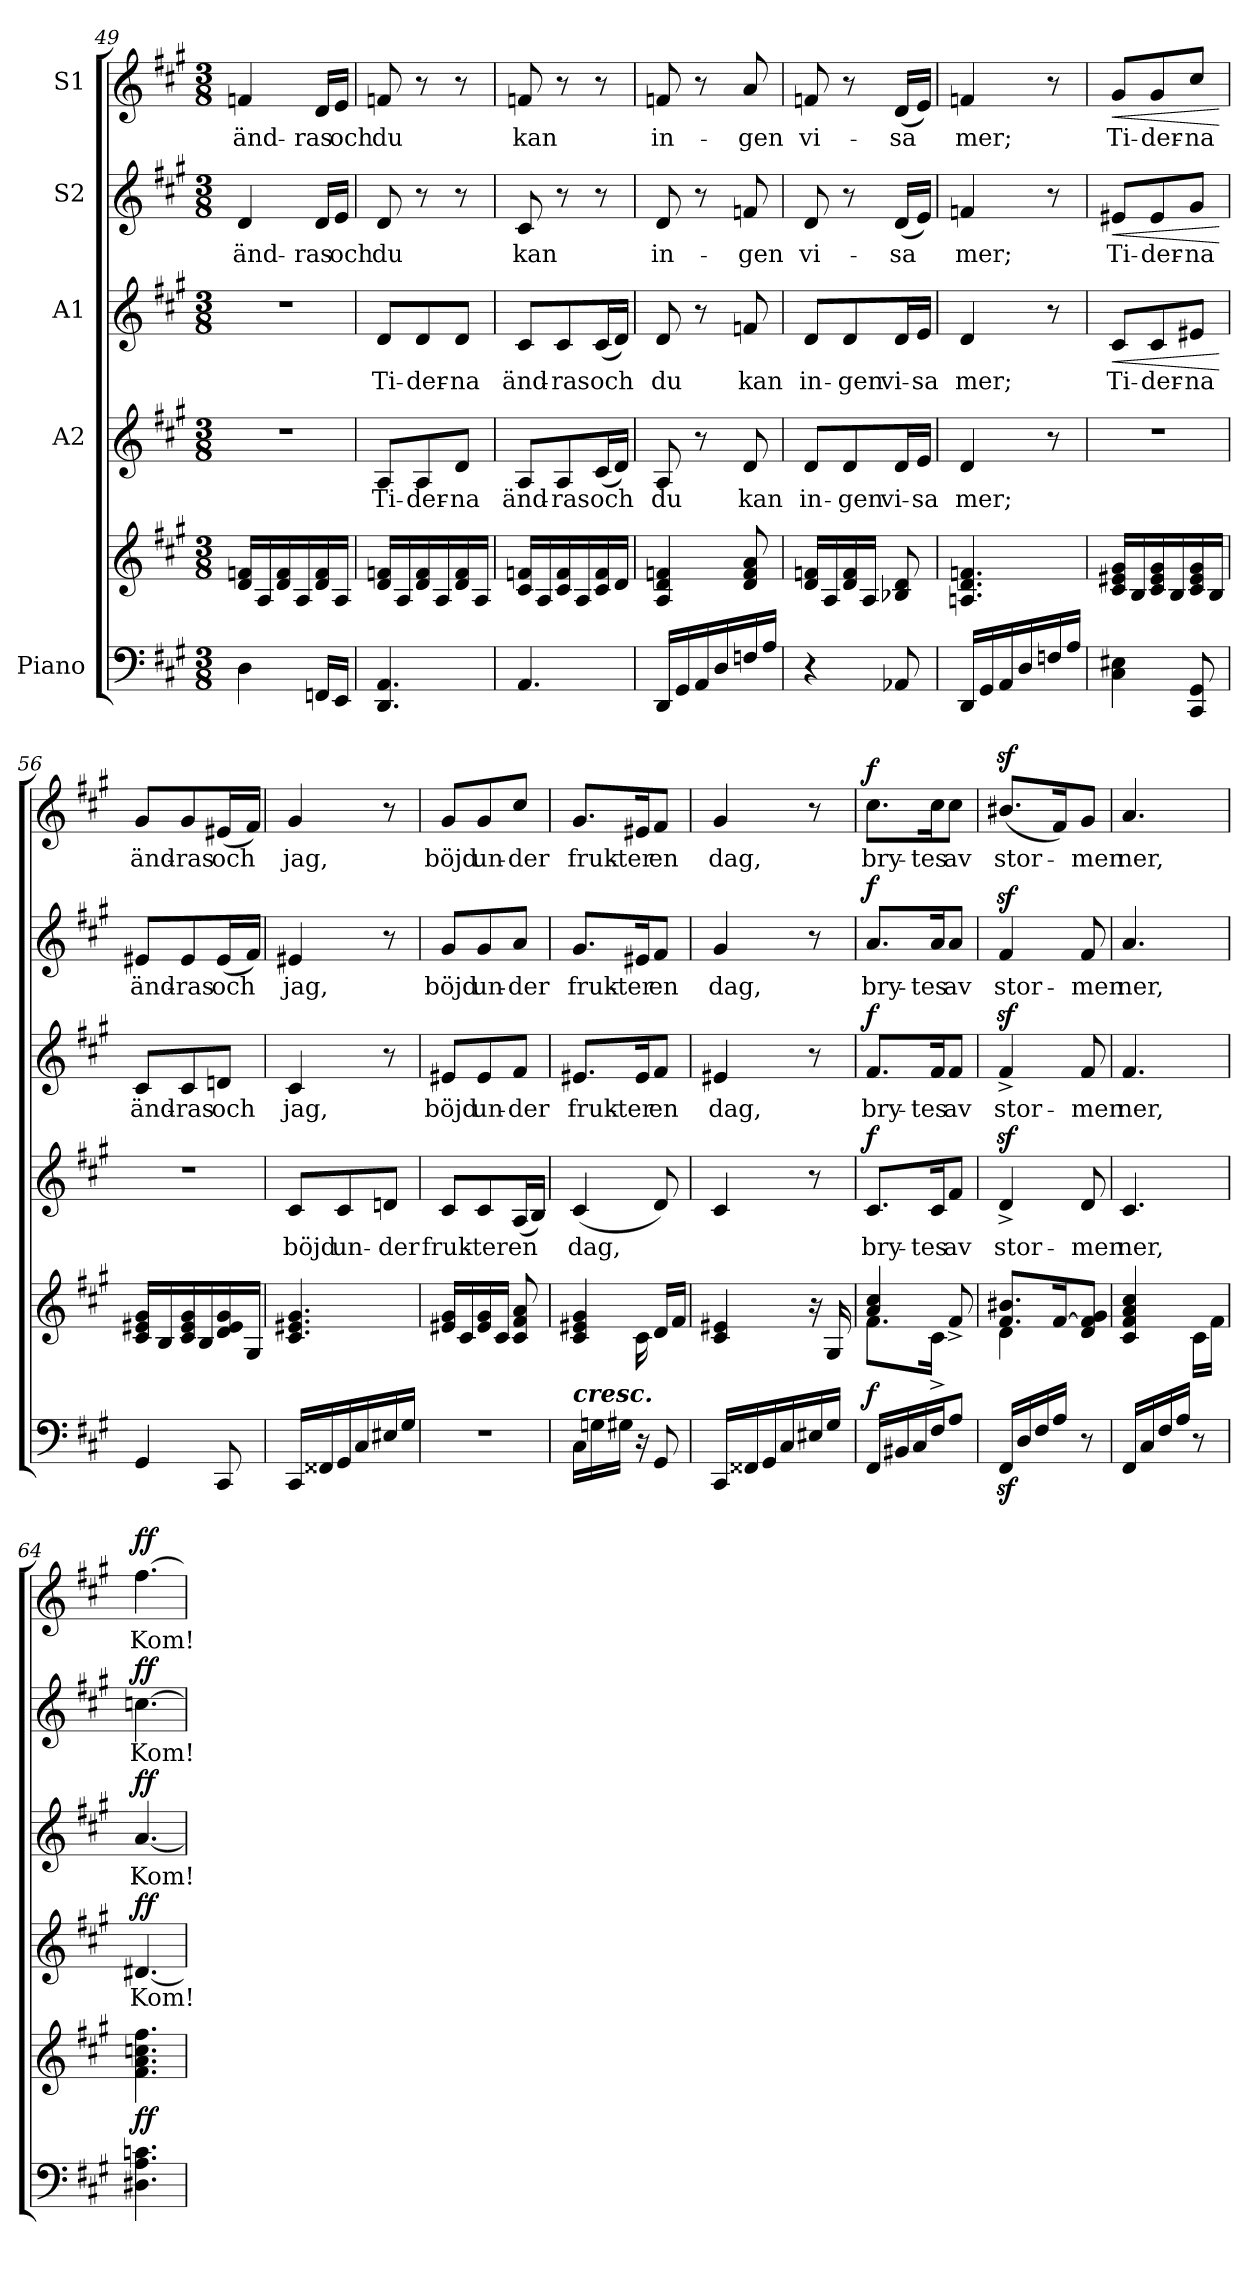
**kern	**kern	**dynam	**kern	**text	**dynam	**kern	**text	**dynam	**kern	**text	**dynam	**kern	**text	**dynam
*part5	*part5	*part5	*part4	*part4	*part4	*part3	*part3	*part3	*part2	*part2	*part2	*part1	*part1	*part1
*staff6	*staff5	*staff5/6	*staff4	*staff4	*staff4	*staff3	*staff3	*staff3	*staff2	*staff2	*staff2	*staff1	*staff1	*staff1
*I"Piano	*	*	*I"A2	*	*	*I"A1	*	*	*I"S2	*	*	*I"S1	*	*
*clefF4	*clefG2	*	*clefG2	*	*	*clefG2	*	*	*clefG2	*	*	*clefG2	*	*
*k[f#c#g#]	*k[f#c#g#]	*	*k[f#c#g#]	*	*	*k[f#c#g#]	*	*	*k[f#c#g#]	*	*	*k[f#c#g#]	*	*
*A:	*A:	*	*A:	*	*	*A:	*	*	*A:	*	*	*A:	*	*
*M3/8	*M3/8	*	*M3/8	*	*	*M3/8	*	*	*M3/8	*	*	*M3/8	*	*
=49	=49	=49	=49	=49	=49	=49	=49	=49	=49	=49	=49	=49	=49	=49
!	!	!	!	!	!	!	!	!	!	!LO:LY:b	!	!	!LO:LY:b	!
4D\	16d/ 16fn/LL	.	4.r	.	.	4.r	.	.	4d/	änd-	.	4fn/	änd-	.
.	16A/	.	.	.	.	.	.	.	.	.	.	.	.	.
.	16d/ 16f/	.	.	.	.	.	.	.	.	.	.	.	.	.
.	16A/	.	.	.	.	.	.	.	.	.	.	.	.	.
!	!	!	!	!	!	!	!	!	!	!LO:LY:b	!	!	!LO:LY:b	!
16FFn/LL	16d/ 16f/	.	.	.	.	.	.	.	16d/LL	-ras	.	16d/LL	-ras	.
!	!	!	!	!	!	!	!	!	!	!LO:LY:b	!	!	!LO:LY:b	!
16EE/JJ	16A/JJ	.	.	.	.	.	.	.	16e/JJ	och	.	16e/JJ	och	.
=50	=50	=50	=50	=50	=50	=50	=50	=50	=50	=50	=50	=50	=50	=50
!	!	!	!	!LO:LY:b	!	!	!LO:LY:b	!	!	!LO:LY:b	!	!	!LO:LY:b	!
4.DD/ 4.AA/	16d/ 16fn/LL	.	8A/L	Ti-	.	8d/L	Ti-	.	8d/	du	.	8fn/	du	.
.	16A/	.	.	.	.	.	.	.	.	.	.	.	.	.
!	!	!	!	!LO:LY:b	!	!	!LO:LY:b	!	!	!	!	!	!	!
.	16d/ 16f/	.	8A/	-der-	.	8d/	-der-	.	8r	.	.	8r	.	.
.	16A/	.	.	.	.	.	.	.	.	.	.	.	.	.
!	!	!	!	!LO:LY:b	!	!	!LO:LY:b	!	!	!	!	!	!	!
.	16d/ 16f/	.	8d/J	-na	.	8d/J	-na	.	8r	.	.	8r	.	.
.	16A/JJ	.	.	.	.	.	.	.	.	.	.	.	.	.
!!LO:LB:g=z
=51	=51	=51	=51	=51	=51	=51	=51	=51	=51	=51	=51	=51	=51	=51
!	!	!	!	!LO:LY:b	!	!	!LO:LY:b	!	!	!LO:LY:b	!	!	!LO:LY:b	!
4.AA/	16c#i/ 16fn/LL	.	8A/L	änd-	.	8c#/L	änd-	.	8c#i/	kan	.	8fn/	kan	.
.	16A/	.	.	.	.	.	.	.	.	.	.	.	.	.
!	!	!	!	!LO:LY:b	!	!	!LO:LY:b	!	!	!	!	!	!	!
.	16c#/ 16f/	.	8A/	-ras	.	8c#/	-ras	.	8r	.	.	8r	.	.
.	16A/	.	.	.	.	.	.	.	.	.	.	.	.	.
!	!	!	!	!LO:LY:b	!	!	!LO:LY:b	!	!	!	!	!	!	!
.	16c#/ 16f/	.	(<16c#/L	och	.	(<16c#/L	och	.	8r	.	.	8r	.	.
.	16d/JJ	.	16d/JJ)	.	.	16d/JJ)	.	.	.	.	.	.	.	.
=52	=52	=52	=52	=52	=52	=52	=52	=52	=52	=52	=52	=52	=52	=52
!	!	!	!	!LO:LY:b	!	!	!LO:LY:b	!	!	!LO:LY:b	!	!	!LO:LY:b	!
16DD/LL	4A/ 4d/ 4fn/	.	8A/	du	.	8d/	du	.	8d/	in-	.	8fn/	in-	.
16GG#i/	.	.	.	.	.	.	.	.	.	.	.	.	.	.
16AA/	.	.	8r	.	.	8r	.	.	8r	.	.	8r	.	.
16D/	.	.	.	.	.	.	.	.	.	.	.	.	.	.
!	!	!	!	!LO:LY:b	!	!	!LO:LY:b	!	!	!LO:LY:b	!	!	!LO:LY:b	!
16Fn/	8d/ 8f/ 8a/	.	8d/	kan	.	8fn/	kan	.	8fn/	-gen	.	8a/	-gen	.
16A/JJ	.	.	.	.	.	.	.	.	.	.	.	.	.	.
=53	=53	=53	=53	=53	=53	=53	=53	=53	=53	=53	=53	=53	=53	=53
!	!	!	!	!LO:LY:b	!	!	!LO:LY:b	!	!	!LO:LY:b	!	!	!LO:LY:b	!
4r	16d/ 16fn/LL	.	8d/L	in-	.	8d/L	in-	.	8d/	vi-	.	8fn/	vi-	.
.	16A/	.	.	.	.	.	.	.	.	.	.	.	.	.
!	!	!	!	!LO:LY:b	!	!	!LO:LY:b	!	!	!	!	!	!	!
.	16d/ 16f/	.	8d/	-gen	.	8d/	-gen	.	8r	.	.	8r	.	.
.	16A/JJ	.	.	.	.	.	.	.	.	.	.	.	.	.
!	!	!	!	!LO:LY:b	!	!	!LO:LY:b	!	!	!LO:LY:b	!	!	!LO:LY:b	!
8AA-X/	8B-X/ 8d/	.	16d/L	vi-	.	16d/L	vi-	.	(<16d/LL	-sa	.	(<16d/LL	-sa	.
!	!	!	!	!LO:LY:b	!	!	!LO:LY:b	!	!	!	!	!	!	!
.	.	.	16e/JJ	-sa	.	16e/JJ	-sa	.	16e/JJ)	.	.	16e/JJ)	.	.
=54	=54	=54	=54	=54	=54	=54	=54	=54	=54	=54	=54	=54	=54	=54
!	!	!	!	!LO:LY:b	!	!	!LO:LY:b	!	!	!LO:LY:b	!	!	!LO:LY:b	!
16DD/LL	4.Ani/ 4.d/ 4.fn/	.	4d/	mer;	.	4d/	mer;	.	4fn/	mer;	.	4fn/	mer;	.
16GG#i/	.	.	.	.	.	.	.	.	.	.	.	.	.	.
16AA/	.	.	.	.	.	.	.	.	.	.	.	.	.	.
16D/	.	.	.	.	.	.	.	.	.	.	.	.	.	.
16Fn/	.	.	8r	.	.	8r	.	.	8r	.	.	8r	.	.
16A/JJ	.	.	.	.	.	.	.	.	.	.	.	.	.	.
=55	=55	=55	=55	=55	=55	=55	=55	=55	=55	=55	=55	=55	=55	=55
!	!	!	!	!	!	!	!LO:LY:b	!LO:HP:b	!	!LO:LY:b	!LO:HP:b	!	!LO:LY:b	!LO:HP:b
4C#i\ 4E#X\	16c#i/ 16e#X/ 16g#i/LL	.	4.r	.	.	8c#i/L	Ti-	<	8e#X/L	Ti-	<	8g#i/L	Ti-	<
.	16B/	.	.	.	.	.	.	.	.	.	.	.	.	.
!	!	!	!	!	!	!	!LO:LY:b	!	!	!LO:LY:b	!	!	!LO:LY:b	!
.	16c#/ 16e#/ 16g#/	.	.	.	.	8c#/	-der-	.	8e#/	-der-	.	8g#/	-der-	.
.	16B/	.	.	.	.	.	.	.	.	.	.	.	.	.
!	!	!	!	!	!	!	!LO:LY:b	!	!	!LO:LY:b	!	!	!LO:LY:b	!
8CC#/ 8GG#/	16c#/ 16e#/ 16g#/	.	.	.	.	8e#X/J	-na	.	8g#i/J	-na	.	8cc#/J	-na	.
.	16B/JJ	.	.	.	.	.	.	.	.	.	.	.	.	.
.	.	.	.	.	.	.	.	[	.	.	[	.	.	[
!!LO:PB:g=z
=56	=56	=56	=56	=56	=56	=56	=56	=56	=56	=56	=56	=56	=56	=56
!	!	!	!	!	!	!	!LO:LY:b	!	!	!LO:LY:b	!	!	!LO:LY:b	!
4GG#/	16c#/ 16e#X/ 16g#/LL	.	4.r	.	.	8c#/L	änd-	.	8e#X/L	änd-	.	8g#/L	änd-	.
.	16B/	.	.	.	.	.	.	.	.	.	.	.	.	.
!	!	!	!	!	!	!	!LO:LY:b	!	!	!LO:LY:b	!	!	!LO:LY:b	!
.	16c#/ 16e#/ 16g#/	.	.	.	.	8c#/	-ras	.	8e#/	-ras	.	8g#/	-ras	.
.	16B/	.	.	.	.	.	.	.	.	.	.	.	.	.
!	!	!	!	!	!	!	!LO:LY:b	!	!	!LO:LY:b	!	!	!LO:LY:b	!
8CC#/	16d/ 16e#/ 16g#/	.	.	.	.	8dni/J	och	.	(<16e#/L	och	.	(<16e#X/L	och	.
.	16G#/JJ	.	.	.	.	.	.	.	16f#/JJ)	.	.	16f#/JJ)	.	.
=57	=57	=57	=57	=57	=57	=57	=57	=57	=57	=57	=57	=57	=57	=57
!	!	!	!	!LO:LY:b	!	!	!LO:LY:b	!	!	!LO:LY:b	!	!	!LO:LY:b	!
16CC#/LL	4.c#/ 4.e#X/ 4.g#/	.	8c#/L	böjd	.	4c#/	jag,	.	4e#X/	jag,	.	4g#/	jag,	.
16FF##X/	.	.	.	.	.	.	.	.	.	.	.	.	.	.
!	!	!	!	!LO:LY:b	!	!	!	!	!	!	!	!	!	!
16GG#/	.	.	8c#/	un-	.	.	.	.	.	.	.	.	.	.
16C#/	.	.	.	.	.	.	.	.	.	.	.	.	.	.
!	!	!	!	!LO:LY:b	!	!	!	!	!	!	!	!	!	!
16E#X/	.	.	8dni/J	-der	.	8r	.	.	8r	.	.	8r	.	.
16G#/JJ	.	.	.	.	.	.	.	.	.	.	.	.	.	.
=58	=58	=58	=58	=58	=58	=58	=58	=58	=58	=58	=58	=58	=58	=58
!	!	!	!	!LO:LY:b	!	!	!LO:LY:b	!	!	!LO:LY:b	!	!	!LO:LY:b	!
4.r	16e#X/ 16g#/LL	.	8c#/L	fruk-	.	8e#X/L	böjd	.	8g#/L	böjd	.	8g#/L	böjd	.
.	16c#/	.	.	.	.	.	.	.	.	.	.	.	.	.
!	!	!	!	!LO:LY:b	!	!	!LO:LY:b	!	!	!LO:LY:b	!	!	!LO:LY:b	!
.	16e#/ 16g#/	.	8c#/	-ter	.	8e#/	un-	.	8g#/	un-	.	8g#/	un-	.
.	16c#/JJ	.	.	.	.	.	.	.	.	.	.	.	.	.
!	!	!	!	!LO:LY:b	!	!	!LO:LY:b	!	!	!LO:LY:b	!	!	!LO:LY:b	!
.	8c#/ 8f#/ 8a/	.	(<16A/L	en	.	8f#/J	-der	.	8a/J	-der	.	8cc#/J	-der	.
.	.	.	16B/JJ)	.	.	.	.	.	.	.	.	.	.	.
=59	=59	=59	=59	=59	=59	=59	=59	=59	=59	=59	=59	=59	=59	=59
*	*^	*	*	*	*	*	*	*	*	*	*	*	*	*
!LO:TX:a:Bi:t=cresc.	!	!	!	!	!	!	!	!	!	!	!	!	!	!	!
!	!	!	!	!	!LO:LY:b	!	!	!LO:LY:b	!	!	!LO:LY:b	!	!	!LO:LY:b	!
16C#\LL	4c#/ 4e#X/ 4g#/	8ryy	.	(<4c#/	dag,	.	8.e#X/L	fruk-	.	8.g#/L	fruk-	.	8.g#/L	fruk-	.
16Gn\	.	.	.	.	.	.	.	.	.	.	.	.	.	.	.
16G#X\JJ	.	16ryy	.	.	.	.	.	.	.	.	.	.	.	.	.
!	!	!	!	!	!	!	!	!LO:LY:b	!	!	!LO:LY:b	!	!	!LO:LY:b	!
16r	.	16c#\	.	.	.	.	16e#/k	-ter	.	16e#X/k	-ter	.	16e#X/k	-ter	.
!	!	!	!	!	!	!	!	!LO:LY:b	!	!	!LO:LY:b	!	!	!LO:LY:b	!
8GG#/	16d/LL	16ryy	.	8d/)	.	.	8f#/J	en	.	8f#/J	en	.	8f#/J	en	.
.	(16f#/JJ	16ryy	.	.	.	.	.	.	.	.	.	.	.	.	.
=60	=60	=60	=60	=60	=60	=60	=60	=60	=60	=60	=60	=60	=60	=60	=60
!	!	!	!	!	!	!	!	!LO:LY:b	!	!	!LO:LY:b	!	!	!LO:LY:b	!
*	*v	*v	*	*	*	*	*	*	*	*	*	*	*	*	*
16CC#/LL	4c#/ 4e#X/	.	4c#/	.	.	4e#X/	dag,	.	4g#/	dag,	.	4g#/	dag,	.
16FF##X/	.	.	.	.	.	.	.	.	.	.	.	.	.	.
16GG#/	.	.	.	.	.	.	.	.	.	.	.	.	.	.
16C#/	.	.	.	.	.	.	.	.	.	.	.	.	.	.
16E#X/	16r	.	8r	.	.	8r	.	.	8r	.	.	8r	.	.
16G#/JJ	16G#/	.	.	.	.	.	.	.	.	.	.	.	.	.
=61	=61	=61	=61	=61	=61	=61	=61	=61	=61	=61	=61	=61	=61	=61
*	*^	*	*	*	*	*	*	*	*	*	*	*	*	*
!	!	!	!LO:DY:a=2	!	!LO:LY:b	!LO:DY:a	!	!LO:LY:b	!LO:DY:a	!	!LO:LY:b	!LO:DY:a	!	!LO:LY:b	!LO:DY:a
16FF#i/LL	4a/ 4cc#/	8.f#\L	f	8.c#/L	bry-	f	8.f#/L	bry-	f	8.a/L	bry-	f	8.cc#\L	bry-	f
16BB#X/	.	.	.	.	.	.	.	.	.	.	.	.	.	.	.
16C#/	.	.	.	.	.	.	.	.	.	.	.	.	.	.	.
!	!	!	!	!	!LO:LY:b	!	!	!LO:LY:b	!	!	!LO:LY:b	!	!	!LO:LY:b	!
16F#/J	.	16c#^>\Jk	.	16c#/k	-tes	.	16f#/k	-tes	.	16a/k	-tes	.	16cc#\k	-tes	.
!	!	!	!	!	!LO:LY:b	!	!	!LO:LY:b	!	!	!LO:LY:b	!	!	!LO:LY:b	!
8A/J	8f#^>/	8ryy	.	8f#/J	av	.	8f#/J	av	.	8a/J	av	.	8cc#\J	av	.
!!LO:LB:g=z
=62	=62	=62	=62	=62	=62	=62	=62	=62	=62	=62	=62	=62	=62	=62	=62
!	!	!	!	!	!LO:LY:b	!	!	!LO:LY:b	!	!	!LO:LY:b	!	!	!LO:LY:b	!
16FF#z>/LL	8.f#/ 8.b#X/L	4d\	.	4dz>^</	stor-	.	4f#z>^</	stor-	.	4f#z>/	stor-	.	(<8.b#Xz>/L	stor-	.
16D/	.	.	.	.	.	.	.	.	.	.	.	.	.	.	.
16F#/	.	.	.	.	.	.	.	.	.	.	.	.	.	.	.
16A/JJ	[>16f#/k	.	.	.	.	.	.	.	.	.	.	.	16f#/k)	.	.
!	!	!	!	!	!LO:LY:b	!	!	!LO:LY:b	!	!	!LO:LY:b	!	!	!LO:LY:b	!
8r	8d/ 8f#/] 8g#/J	8ryy	.	8d/	-men	.	8f#/	-men	.	8f#/	-men	.	8g#/J	-men	.
=63	=63	=63	=63	=63	=63	=63	=63	=63	=63	=63	=63	=63	=63	=63	=63
!	!	!	!	!	!LO:LY:b	!	!	!LO:LY:b	!	!	!LO:LY:b	!	!	!LO:LY:b	!
16FF#/LL	4c#/ 4f#/ 4a/ 4cc#/	4ryy	.	4.c#/	ner,	.	4.f#/	ner,	.	4.a/	ner,	.	4.a/	ner,	.
16C#/	.	.	.	.	.	.	.	.	.	.	.	.	.	.	.
16F#/	.	.	.	.	.	.	.	.	.	.	.	.	.	.	.
16A/JJ	.	.	.	.	.	.	.	.	.	.	.	.	.	.	.
8r	8ryy	16c#\LL	.	.	.	.	.	.	.	.	.	.	.	.	.
.	.	(16f#\JJ	.	.	.	.	.	.	.	.	.	.	.	.	.
=64	=64	=64	=64	=64	=64	=64	=64	=64	=64	=64	=64	=64	=64	=64	=64
!	!	!	!LO:DY:a=2	!	!LO:LY:b	!LO:DY:a	!	!LO:LY:b	!LO:DY:a	!	!LO:LY:b	!LO:DY:a	!	!LO:LY:b	!LO:DY:a
*	*v	*v	*	*	*	*	*	*	*	*	*	*	*	*	*
4.D#X\ 4.A\ 4.cn\	4.f#\ 4.a\ 4.ccn\ 4.ff#\	ff	[4.d#X/	Kom!	ff	[4.a/	Kom!	ff	[4.ccn\	Kom!	ff	[4.ff#\	Kom!	ff
=	=	=	=	=	=	=	=	=	=	=	=	=	=	=
*-	*-	*-	*-	*-	*-	*-	*-	*-	*-	*-	*-	*-	*-	*-
